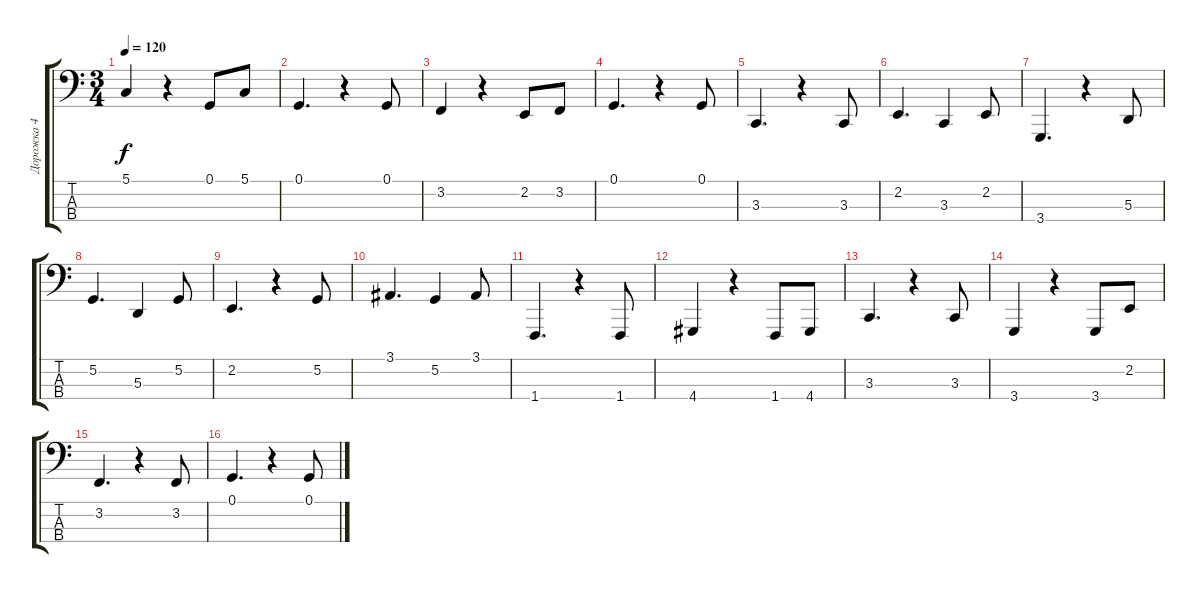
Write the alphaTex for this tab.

\track ("Дорожка 4" "Дорожка 4") {instrument acousticgrandpiano}
\staff {score tabs}
\tuning (G2 D2 A1 E1) {hide}
\ts (3 4)
\tempo 120
\clef f4
\ks c
5.1.4{dy f} r.4 0.1.8 5.1.8 |
0.1.4{d} r.4 0.1.8 |
3.2.4 r.4 2.2.8 3.2.8 |
0.1.4{d} r.4 0.1.8 |
3.3.4{d} r.4 3.3.8 |
2.2.4{d} 3.3.4 2.2.8 |
3.4.4{d} r.4 5.3.8 |
5.2.4{d} 5.3.4 5.2.8 |
2.2.4{d} r.4 5.2.8 |
3.1.4{d} 5.2.4 3.1.8 |
1.4.4{d} r.4 1.4.8 |
4.4.4 r.4 1.4.8 4.4.8 |
3.3.4{d} r.4 3.3.8 |
3.4.4 r.4 3.4.8 2.2.8 |
3.2.4{d} r.4 3.2.8 |
0.1.4{d} r.4 0.1.8
